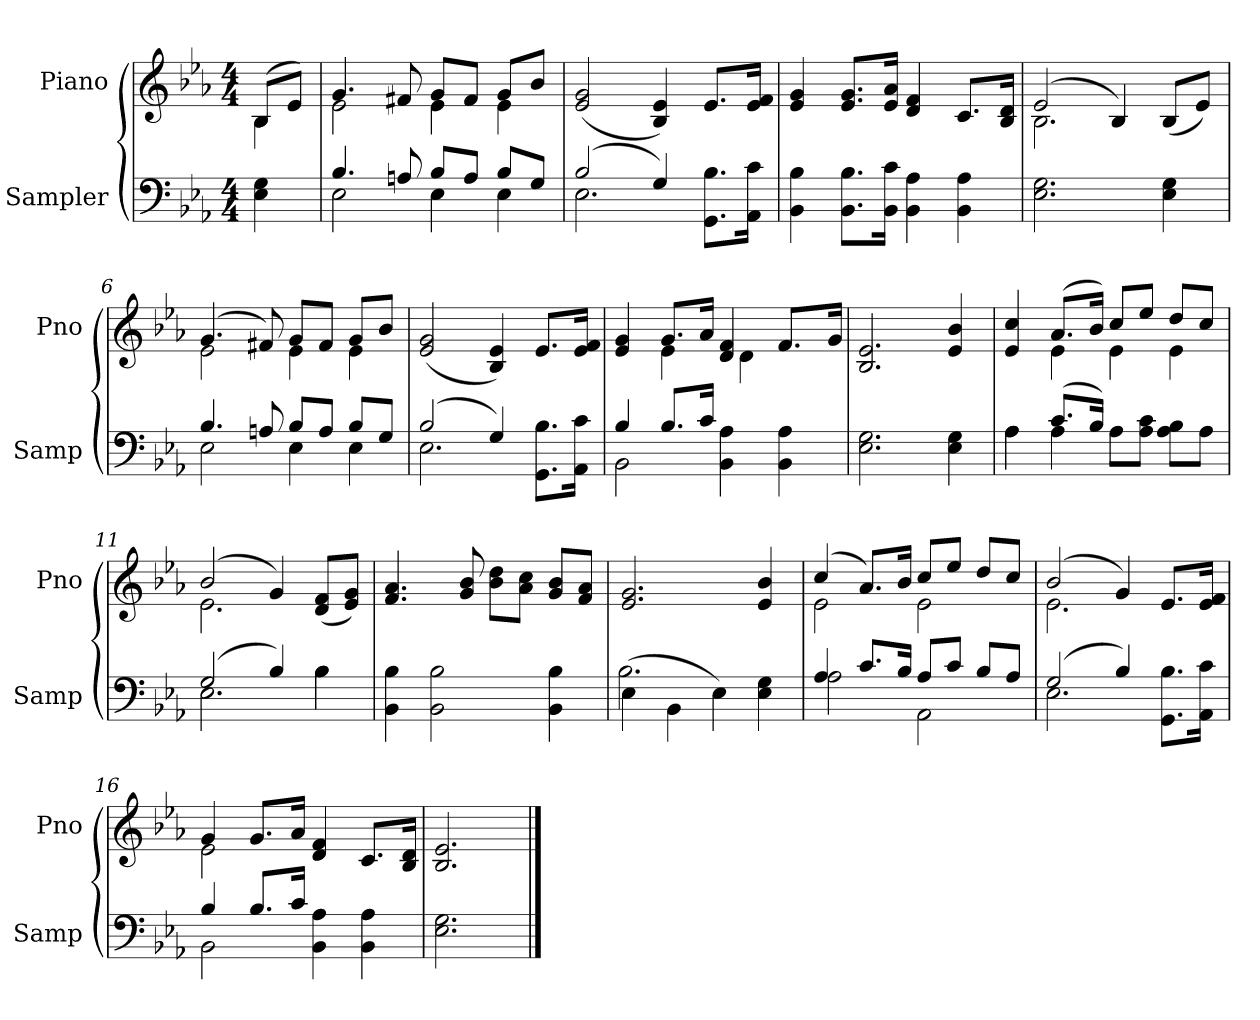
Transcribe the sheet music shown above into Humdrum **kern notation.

**kern	**kern
*part2	*part1
*staff2	*staff1
*I"Sampler	*I"Piano
*I'Samp	*I'Pno
*clefF4	*clefG2
*k[b-e-a-]	*k[b-e-a-]
*E-:	*E-:
*M4/4	*M4/4
=1	=1
*	*^
4E- 4G	(8B-/L	4B-
.	8e-/J)	.
=2	=2	=2
*^	*	*
4.B-/	2E-	4.g/	2e-
8An/	.	8f#X/	.
8B-/L	4E-	8g/L	4e-
8A/J	.	8f#/J	.
8B-/L	4E-	8g/L	4e-
8G/J	.	8b-/J	.
*	*	*v	*v
=3	=3	=3
(2B-/	2.E-	(2e- 2g
4G/)	.	4B- 4e-)
8.GG\ 8.B-\L	4ryy	8.e-/L
16AA-\ 16c\Jk	.	16e-/ 16f/Jk
*v	*v	*
=4	=4
4BB- 4B-	4e- 4g
8.BB-\ 8.B-\L	8.e-/ 8.g/L
16BB-\ 16c\Jk	16e-/ 16a-/Jk
4BB- 4A-	4d 4f
4BB- 4A-	8.c/L
.	16B-/ 16d/Jk
=5	=5
*	*^
2.E- 2.G	(2e-/	2.B-
.	4B-/)	.
4E- 4G	(8B-/L	4ryy
.	8e-/J)	.
=6	=6	=6
*^	*	*
4.B-/	2E-	(4.g/	2e-
8An/	.	8f#X/)	.
8B-/L	4E-	8g/L	4e-
8A/J	.	8f#/J	.
8B-/L	4E-	8g/L	4e-
8G/J	.	8b-/J	.
*	*	*v	*v
=7	=7	=7
(2B-/	2.E-	(2e- 2g
4G/)	.	4B- 4e-)
8.GG\ 8.B-\L	4ryy	8.e-/L
16AA-\ 16c\Jk	.	16e-/ 16f/Jk
=8	=8	=8
*	*	*^
4B-/	2BB-	4e- 4g	4ryy
8.B-/L	.	8.g/L	4e-
16c/Jk	.	16a-/Jk	.
4BB- 4A-	2ryy	4d 4f	16ryy
.	.	.	4d
4BB- 4A-	.	8.f/L	.
.	.	.	8.ryy
.	.	16g/Jk	.
*v	*v	*	*
*	*v	*v
=9	=9
2.E- 2.G	2.B- 2.e-
4E- 4G	4e- 4b-
=10	=10
*^	*^
4A-\	4A-	4e- 4cc	4ryy
(8.c/L	4A-	(8.a-/L	4e-
16B-/Jk)	.	16b-/Jk)	.
8A-\L	2ryy	8cc/L	4e-
8A-\ 8c\J	.	8ee-/J	.
8A-\ 8B-\L	.	8dd/L	4e-
8A-\J	.	8cc/J	.
=11	=11	=11	=11
(2G/	2.E-	(2b-/	2.e-
4B-/)	.	4g/)	.
4B-\	4B-	(8d/ 8f/L	4ryy
.	.	8e-/ 8g/J)	.
*v	*v	*	*
*	*v	*v
=12	=12
4BB- 4B-	4.f 4.a-
2BB- 2B-	.
.	8g 8b-
.	8b-\ 8dd\L
.	8a-\ 8cc\J
4BB- 4B-	8g/ 8b-/L
.	8f/ 8a-/J
=13	=13
*^	*
(4E-\	2.B-	2.e- 2.g
4BB-\	.	.
4E-\)	.	.
4E- 4G	4ryy	4e- 4b-
=14	=14	=14
*	*	*^
4A-/	2A-	(4cc/	2e-
8.c/L	.	8.a-/L)	.
16B-/Jk	.	16b-/Jk	.
8A-/L	2AA-	8cc/L	2e-
8c/J	.	8ee-/J	.
8B-/L	.	8dd/L	.
8A-/J	.	8cc/J	.
=15	=15	=15	=15
(2G/	2.E-	(2b-/	2.e-
4B-/)	.	4g/)	.
8.GG\ 8.B-\L	4ryy	8.e-/L	4ryy
16AA-\ 16c\Jk	.	16e-/ 16f/Jk	.
=16	=16	=16	=16
4B-/	2BB-	4g/	2e-
8.B-/L	.	8.g/L	.
16c/Jk	.	16a-/Jk	.
4BB- 4A-	2ryy	4d 4f	2ryy
4BB- 4A-	.	8.c/L	.
.	.	16B-/ 16d/Jk	.
*v	*v	*	*
*	*v	*v
=17	=17
2.E- 2.G	2.B- 2.e-
==	==
*-	*-
